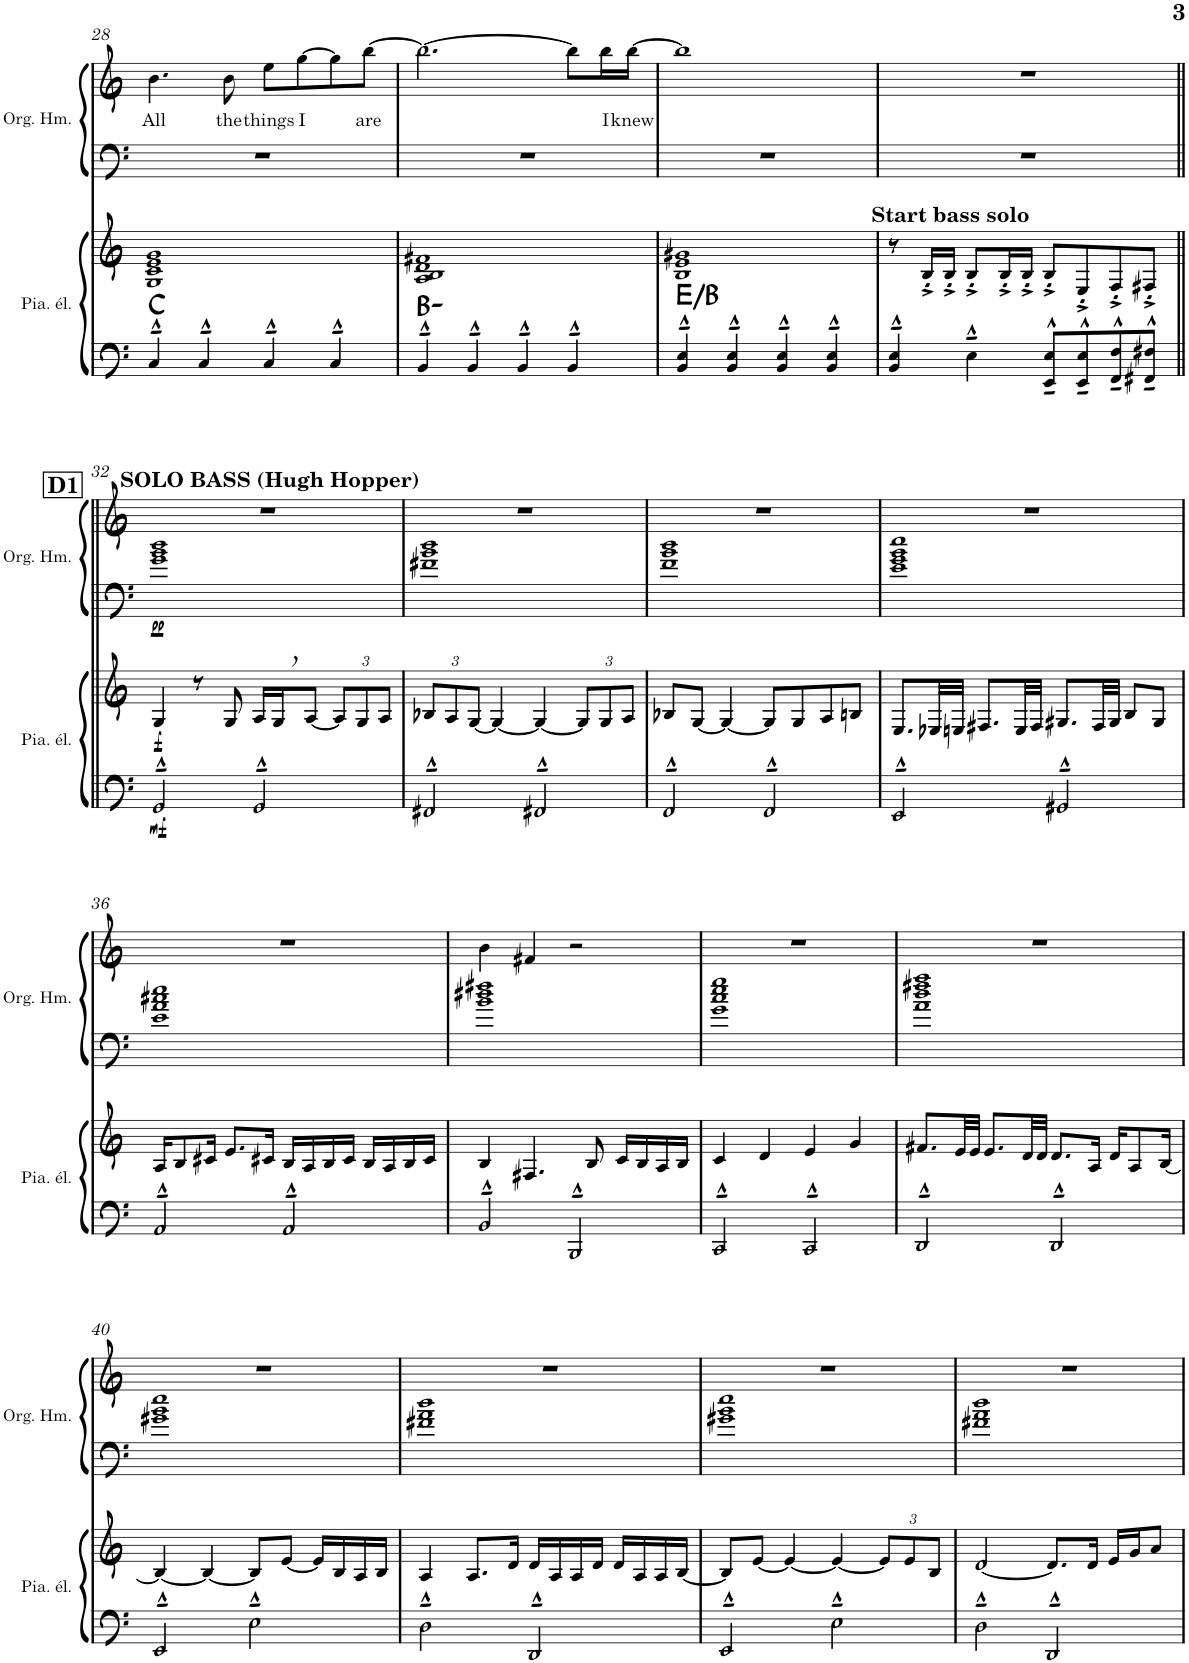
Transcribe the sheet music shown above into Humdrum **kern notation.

**kern	**kern	**dynam	**harte	**kern	**kern	**text	**dynam
*part2	*part2	*part2	*part2	*part1	*part1	*part1	*part1
*staff4	*staff3	*staff3/4	*	*staff2	*staff1	*staff1	*staff1/2
*I"Piano électrique	*	*	*	*I"Orgue Hammond	*	*	*
*I'Pia. él.	*	*	*	*I'Org. Hm.	*	*	*
!!LO:PB:g=z
*clefF4	*clefG2	*	*	*clefF4	*clefG2	*	*
*k[]	*k[]	*	*	*k[]	*k[]	*	*
*M4/4	*M4/4	*	*	*M4/4	*M4/4	*	*
=28	=28	=28	=28	=28	=28	=28	=28
!	!	!	!	!	!	!LO:LY:b	!
4C^^~/	1G 1c 1e 1g	.	C:maj	1r	4.b\	All	.
4C^^~/	.	.	.	.	.	.	.
!	!	!	!	!	!	!LO:LY:b	!
.	.	.	.	.	8b\	the	.
!	!	!	!	!	!	!LO:LY:b	!
4C^^~/	.	.	.	.	8ee\L	things	.
!	!	!	!	!	!	!LO:LY:b	!
.	.	.	.	.	[8gg\	I	.
4C^^~/	.	.	.	.	8gg\]	.	.
!	!	!	!	!	!	!LO:LY:b	!
.	.	.	.	.	[8bb\J	are	.
=29	=29	=29	=29	=29	=29	=29	=29
4BB^^~/	1A 1B 1d 1f#X	.	B:min	1r	2.bb\_	.	.
4BB^^~/	.	.	.	.	.	.	.
4BB^^~/	.	.	.	.	.	.	.
4BB^^~/	.	.	.	.	8bb\L]	.	.
!	!	!	!	!	!	!LO:LY:b	!
.	.	.	.	.	16bb\L	I	.
!	!	!	!	!	!	!LO:LY:b	!
.	.	.	.	.	[16bb\JJ	knew	.
=30	=30	=30	=30	=30	=30	=30	=30
4BB/^^~ 4E/^^~	1B 1e 1g#X	.	E:maj/5	1r	1bb]	.	.
4BB/^^~ 4E/^^~	.	.	.	.	.	.	.
4BB/^^~ 4E/^^~	.	.	.	.	.	.	.
4BB/^^~ 4E/^^~	.	.	.	.	.	.	.
=31	=31	=31	=31	=31	=31	=31	=31
!	!LO:TX:a:B:t=Start bass solo	!	!	!	!	!	!
4BB/^^~ 4E/^^~	8r	.	.	1r	1r	.	.
.	16B^'/LL	.	.	.	.	.	.
.	16B^'/JJ	.	.	.	.	.	.
4E^^~\	8B^'/L	.	.	.	.	.	.
.	16B^'/L	.	.	.	.	.	.
.	16B^'/JJ	.	.	.	.	.	.
8EE/~^^ 8E/~^^L	8B^'/L	.	.	.	.	.	.
8EE/~^^ 8E/~^^	8E^'/	.	.	.	.	.	.
8FF/~^^ 8F/~^^	8F^'/	.	.	.	.	.	.
8FF#X/~^^ 8F#X/~^^J	8F#X^'/J	.	.	.	.	.	.
!!LO:LB:g=z
!!LO:REH:place=s1:a:B:cj:fs=14:t=D1
=32||	=32||	=32||	=32||	=32||	=32||	=32||	=32||
!	!	!	!	!	!LO:TX:a:B:t=SOLO BASS (Hugh Hopper)	!	!
!	!	!LO:DY:b=2	!	!	!	!	!
!	!	!LO:DY:n=1:b	!	!	!	!	!LO:DY:b=2
2GG^^~/	4G/	mf f	.	1g 1b 1dd	1r	.	pp
.	8rcc	.	.	.	.	.	.
.	8G/	.	.	.	.	.	.
2GG^^~/	16A/LL	.	.	.	.	.	.
.	16G,/J	.	.	.	.	.	.
.	[8A/J	.	.	.	.	.	.
*	*Xbrackettup	*	*	*	*	*	*
.	12A/L]	.	.	.	.	.	.
.	12G/	.	.	.	.	.	.
.	12A/J	.	.	.	.	.	.
=33	=33	=33	=33	=33	=33	=33	=33
2FF#X^^~/	12B-X/L	.	.	1f#X 1b 1dd	1r	.	.
.	12A/	.	.	.	.	.	.
.	[12G/J	.	.	.	.	.	.
.	4G/_	.	.	.	.	.	.
2FF#X^^~/	4G/_	.	.	.	.	.	.
.	12G/L]	.	.	.	.	.	.
.	12G/	.	.	.	.	.	.
.	12A/J	.	.	.	.	.	.
=34	=34	=34	=34	=34	=34	=34	=34
2FF^^~/	8B-X/L	.	.	1f 1b 1dd	1r	.	.
.	[8G/J	.	.	.	.	.	.
.	4G/_	.	.	.	.	.	.
2FF^^~/	8G/L]	.	.	.	.	.	.
.	8G/	.	.	.	.	.	.
.	8A/	.	.	.	.	.	.
.	8Bn/J	.	.	.	.	.	.
=35	=35	=35	=35	=35	=35	=35	=35
2EE^^~/	8.E/L	.	.	1e 1g 1b 1ee	1r	.	.
.	32E-X/LL	.	.	.	.	.	.
.	32En/JJJ	.	.	.	.	.	.
.	8.F#X/L	.	.	.	.	.	.
.	32E/LL	.	.	.	.	.	.
.	32F#/JJJ	.	.	.	.	.	.
2GG#X^^~/	8.G#X/L	.	.	.	.	.	.
.	32F#/LL	.	.	.	.	.	.
.	32G#/JJJ	.	.	.	.	.	.
.	8B/L	.	.	.	.	.	.
.	8G#/J	.	.	.	.	.	.
!!LO:LB:g=z
=36	=36	=36	=36	=36	=36	=36	=36
2AA^^~/	16A/KL	.	.	1e 1a 1cc#X 1ee	1r	.	.
.	8B/	.	.	.	.	.	.
.	16c#X/Jk	.	.	.	.	.	.
.	8.e/L	.	.	.	.	.	.
.	16c#X/Jk	.	.	.	.	.	.
2AA^^~/	16B/LL	.	.	.	.	.	.
.	16A/	.	.	.	.	.	.
.	16B/	.	.	.	.	.	.
.	16c#/JJ	.	.	.	.	.	.
.	16B/LL	.	.	.	.	.	.
.	16A/	.	.	.	.	.	.
.	16B/	.	.	.	.	.	.
.	16c#/JJ	.	.	.	.	.	.
=37	=37	=37	=37	=37	=37	=37	=37
2BB^^~/	4B/	.	.	1b 1dd#X 1ff#X	4b\	.	.
.	4.F#X/	.	.	.	4f#X/	.	.
2BBB^^~/	.	.	.	.	2r	.	.
.	8B/	.	.	.	.	.	.
.	16c/LL	.	.	.	.	.	.
.	16B/	.	.	.	.	.	.
.	16A/	.	.	.	.	.	.
.	16B/JJ	.	.	.	.	.	.
=38	=38	=38	=38	=38	=38	=38	=38
2CC^^~/	4c/	.	.	1g 1cc 1ee 1gg	1r	.	.
.	4d/	.	.	.	.	.	.
2CC^^~/	4e/	.	.	.	.	.	.
.	4g/	.	.	.	.	.	.
=39	=39	=39	=39	=39	=39	=39	=39
2DD^^~/	8.f#X/L	.	.	1a 1dd 1ff#X 1aa	1r	.	.
.	32e/LL	.	.	.	.	.	.
.	32e/JJJ	.	.	.	.	.	.
.	8.e/L	.	.	.	.	.	.
.	32d/LL	.	.	.	.	.	.
.	32d/JJJ	.	.	.	.	.	.
2DD^^~/	8.d/L	.	.	.	.	.	.
.	16A/Jk	.	.	.	.	.	.
.	16d/KL	.	.	.	.	.	.
.	8A/	.	.	.	.	.	.
.	[16B/Jk	.	.	.	.	.	.
!!LO:LB:g=z
=40	=40	=40	=40	=40	=40	=40	=40
2EE^^~/	4B/_	.	.	1g#X 1b 1ee	1r	.	.
.	4B/_	.	.	.	.	.	.
2E^^~\	8B/L]	.	.	.	.	.	.
.	[8e/J	.	.	.	.	.	.
.	16e/LL]	.	.	.	.	.	.
.	16B/	.	.	.	.	.	.
.	16A/	.	.	.	.	.	.
.	16B/JJ	.	.	.	.	.	.
=41	=41	=41	=41	=41	=41	=41	=41
2D^^~\	4A/	.	.	1f#X 1a 1dd	1r	.	.
.	8.A/L	.	.	.	.	.	.
.	16d/Jk	.	.	.	.	.	.
2DD^^~/	16d/LL	.	.	.	.	.	.
.	16A/	.	.	.	.	.	.
.	16A/	.	.	.	.	.	.
.	16d/JJ	.	.	.	.	.	.
.	16d/LL	.	.	.	.	.	.
.	16A/	.	.	.	.	.	.
.	16A/	.	.	.	.	.	.
.	[16B/JJ	.	.	.	.	.	.
=42	=42	=42	=42	=42	=42	=42	=42
2EE^^~/	8B/L]	.	.	1g#X 1b 1ee	1r	.	.
.	[8e/J	.	.	.	.	.	.
.	4e/_	.	.	.	.	.	.
2E^^~\	4e/_	.	.	.	.	.	.
.	12e/L]	.	.	.	.	.	.
.	12e/	.	.	.	.	.	.
.	12B/J	.	.	.	.	.	.
=43	=43	=43	=43	=43	=43	=43	=43
2D^^~\	[2d/	.	.	1f#X 1a 1dd	1r	.	.
2DD^^~/	8.d/L]	.	.	.	.	.	.
.	16d/Jk	.	.	.	.	.	.
.	16e/LL	.	.	.	.	.	.
.	16g/J	.	.	.	.	.	.
.	8a/J	.	.	.	.	.	.
=	=	=	=	=	=	=	=
*-	*-	*-	*-	*-	*-	*-	*-
